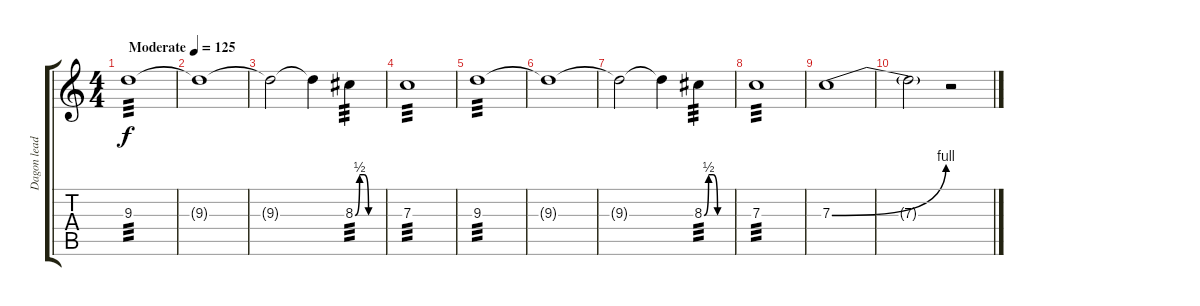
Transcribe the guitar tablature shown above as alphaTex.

\track ("Dagon lead" "Dagon lead") {instrument acousticguitarsteel}
\staff {score tabs}
\tuning (D4 A3 F3 C3 G2 D2) {hide}
\ts (4 4)
\tempo (125 "Moderate")
\clef g2
\ks c
9.3.1{tp 3 dy f instrument acousticguitarsteel} |
9.3{t}.1 |
9.3{t}.2 9.3{t}.4 8.3{be (custom 0 0 10 2 20 2 30 0 60 0)}.4{tp 3} |
7.3.1{tp 3} |
9.3.1{tp 3} |
9.3{t}.1 |
9.3{t}.2 9.3{t}.4 8.3{be (custom 0 0 10 2 20 2 30 0 60 0)}.4{tp 3} |
7.3.1{tp 3} |
7.3{be (bend 0 0 60 4)}.1 |
7.3{t}.2 r.2
